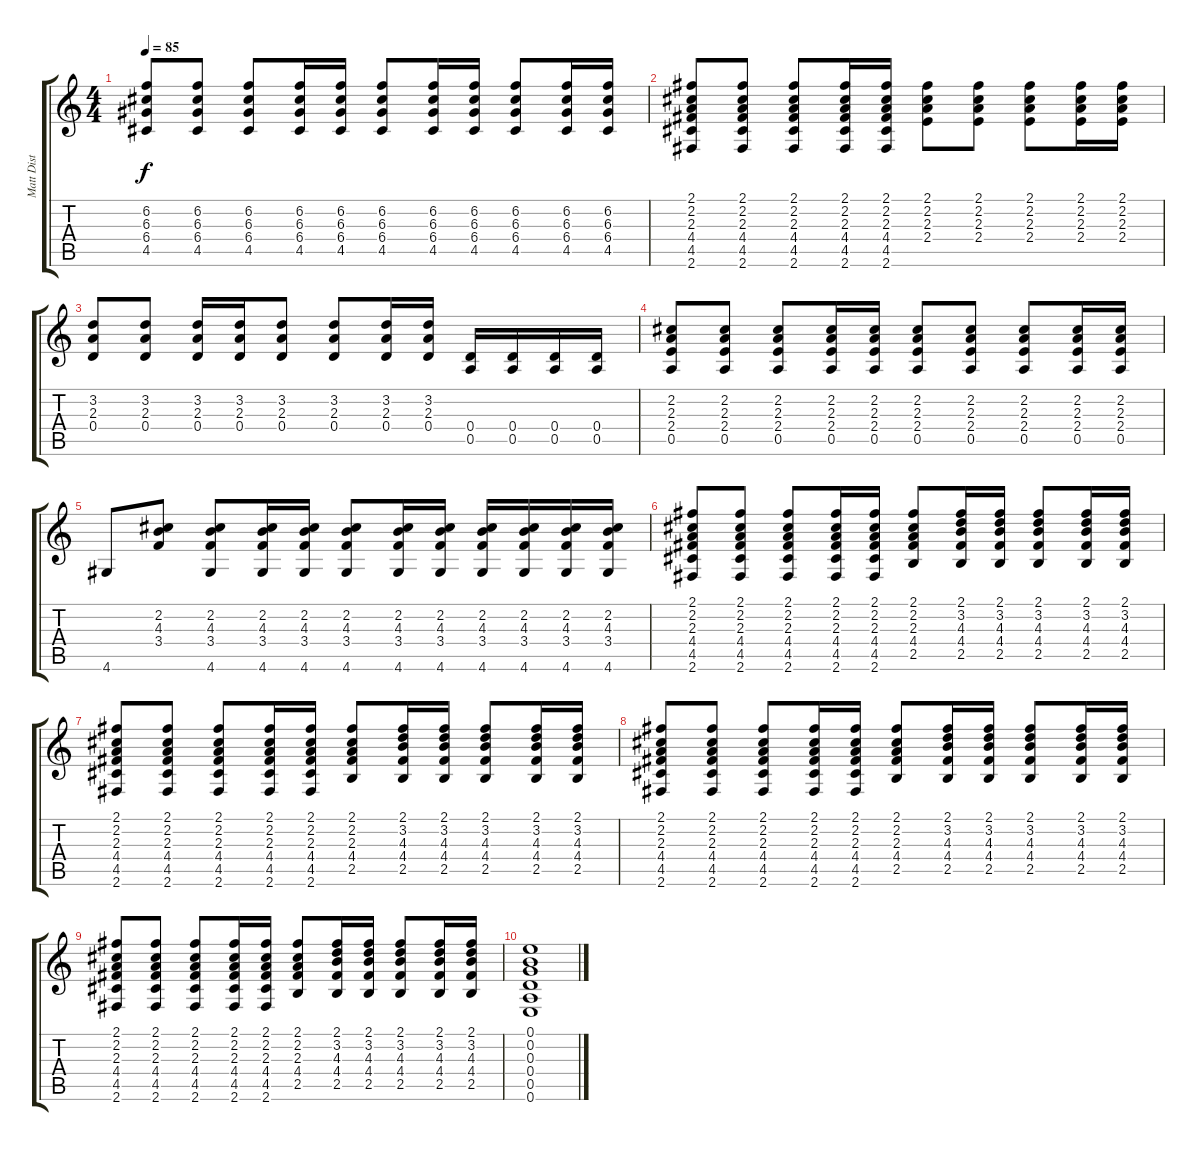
\track ("Matt Dist Gtr" "Matt Dist ") {instrument distortionguitar}
\staff {score tabs}
\tuning (E4 B3 G3 D3 A2 E2) {hide}
\ts (4 4)
\tempo 85
\clef g2
\ks c
(6.2 6.3 6.4 4.5).8{dy f} (6.2 6.3 6.4 4.5).8 (6.2 6.3 6.4 4.5).8 (6.2 6.3 6.4 4.5).16 (6.2 6.3 6.4 4.5).16 (6.2 6.3 6.4 4.5).8 (6.2 6.3 6.4 4.5).16 (6.2 6.3 6.4 4.5).16 (6.2 6.3 6.4 4.5).8 (6.2 6.3 6.4 4.5).16 (6.2 6.3 6.4 4.5).16 |
(2.1 2.2 2.3 4.4 4.5 2.6).8 (2.1 2.2 2.3 4.4 4.5 2.6).8 (2.1 2.2 2.3 4.4 4.5 2.6).8 (2.1 2.2 2.3 4.4 4.5 2.6).16 (2.1 2.2 2.3 4.4 4.5 2.6).16 (2.1 2.2 2.3 2.4).8 (2.1 2.2 2.3 2.4).8 (2.1 2.2 2.3 2.4).8 (2.1 2.2 2.3 2.4).16 (2.1 2.2 2.3 2.4).16 |
(3.2 2.3 0.4).8 (3.2 2.3 0.4).8 (3.2 2.3 0.4).16 (3.2 2.3 0.4).16 (3.2 2.3 0.4).8 (3.2 2.3 0.4).8 (3.2 2.3 0.4).16 (3.2 2.3 0.4).16 (0.4 0.5).16 (0.4 0.5).16 (0.4 0.5).16 (0.4 0.5).16 |
(2.2 2.3 2.4 0.5).8 (2.2 2.3 2.4 0.5).8 (2.2 2.3 2.4 0.5).8 (2.2 2.3 2.4 0.5).16 (2.2 2.3 2.4 0.5).16 (2.2 2.3 2.4 0.5).8 (2.2 2.3 2.4 0.5).8 (2.2 2.3 2.4 0.5).8 (2.2 2.3 2.4 0.5).16 (2.2 2.3 2.4 0.5).16 |
4.6.8 (2.2 4.3 3.4).8 (2.2 4.3 3.4 4.6).8 (2.2 4.3 3.4 4.6).16 (2.2 4.3 3.4 4.6).16 (2.2 4.3 3.4 4.6).8 (2.2 4.3 3.4 4.6).16 (2.2 4.3 3.4 4.6).16 (2.2 4.3 3.4 4.6).16 (2.2 4.3 3.4 4.6).16 (2.2 4.3 3.4 4.6).16 (2.2 4.3 3.4 4.6).16 |
(2.1 2.2 2.3 4.4 4.5 2.6).8 (2.1 2.2 2.3 4.4 4.5 2.6).8 (2.1 2.2 2.3 4.4 4.5 2.6).8 (2.1 2.2 2.3 4.4 4.5 2.6).16 (2.1 2.2 2.3 4.4 4.5 2.6).16 (2.1 2.2 2.3 4.4 2.5).8 (2.1 3.2 4.3 4.4 2.5).16 (2.1 3.2 4.3 4.4 2.5).16 (2.1 3.2 4.3 4.4 2.5).8 (2.1 3.2 4.3 4.4 2.5).16 (2.1 3.2 4.3 4.4 2.5).16 |
(2.1 2.2 2.3 4.4 4.5 2.6).8 (2.1 2.2 2.3 4.4 4.5 2.6).8 (2.1 2.2 2.3 4.4 4.5 2.6).8 (2.1 2.2 2.3 4.4 4.5 2.6).16 (2.1 2.2 2.3 4.4 4.5 2.6).16 (2.1 2.2 2.3 4.4 2.5).8 (2.1 3.2 4.3 4.4 2.5).16 (2.1 3.2 4.3 4.4 2.5).16 (2.1 3.2 4.3 4.4 2.5).8 (2.1 3.2 4.3 4.4 2.5).16 (2.1 3.2 4.3 4.4 2.5).16 |
(2.1 2.2 2.3 4.4 4.5 2.6).8 (2.1 2.2 2.3 4.4 4.5 2.6).8 (2.1 2.2 2.3 4.4 4.5 2.6).8 (2.1 2.2 2.3 4.4 4.5 2.6).16 (2.1 2.2 2.3 4.4 4.5 2.6).16 (2.1 2.2 2.3 4.4 2.5).8 (2.1 3.2 4.3 4.4 2.5).16 (2.1 3.2 4.3 4.4 2.5).16 (2.1 3.2 4.3 4.4 2.5).8 (2.1 3.2 4.3 4.4 2.5).16 (2.1 3.2 4.3 4.4 2.5).16 |
(2.1 2.2 2.3 4.4 4.5 2.6).8 (2.1 2.2 2.3 4.4 4.5 2.6).8 (2.1 2.2 2.3 4.4 4.5 2.6).8 (2.1 2.2 2.3 4.4 4.5 2.6).16 (2.1 2.2 2.3 4.4 4.5 2.6).16 (2.1 2.2 2.3 4.4 2.5).8 (2.1 3.2 4.3 4.4 2.5).16 (2.1 3.2 4.3 4.4 2.5).16 (2.1 3.2 4.3 4.4 2.5).8 (2.1 3.2 4.3 4.4 2.5).16 (2.1 3.2 4.3 4.4 2.5).16 |
(0.1 0.2 0.3 0.4 0.5 0.6).1
